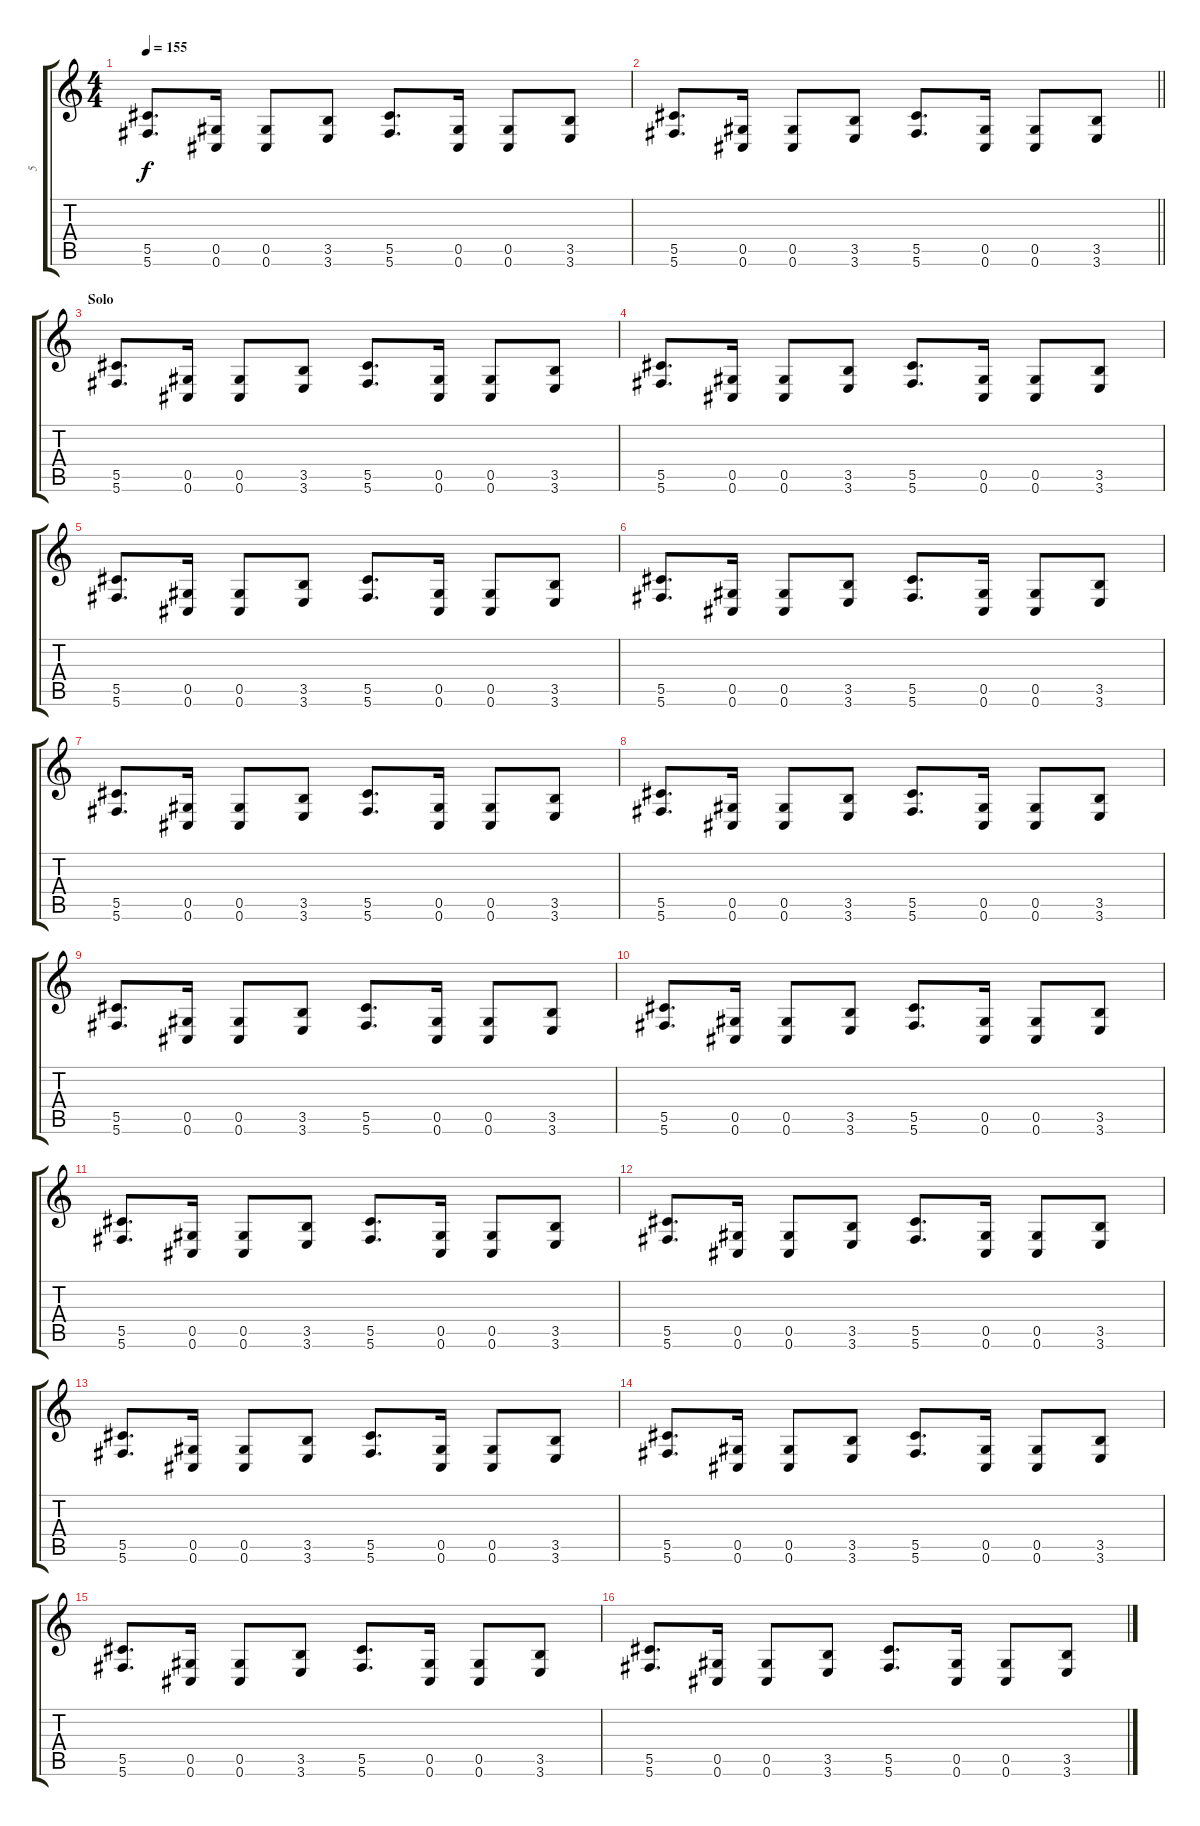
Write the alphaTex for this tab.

\track ("5" "5") {instrument overdrivenguitar}
\staff {score tabs}
\tuning (Eb4 Bb3 Gb3 Db3 Ab2 Db2) {hide}
\ts (4 4)
\tempo 155
\clef g2
\ks c
(5.5 5.6).8{d dy f} (0.5 0.6).16 (0.5 0.6).8 (3.5 3.6).8 (5.5 5.6).8{d} (0.5 0.6).16 (0.5 0.6).8 (3.5 3.6).8 |
\barLineRight lightlight
(5.5 5.6).8{d} (0.5 0.6).16 (0.5 0.6).8 (3.5 3.6).8 (5.5 5.6).8{d} (0.5 0.6).16 (0.5 0.6).8 (3.5 3.6).8 |
\section ("" "Solo")
(5.5 5.6).8{d} (0.5 0.6).16 (0.5 0.6).8 (3.5 3.6).8 (5.5 5.6).8{d} (0.5 0.6).16 (0.5 0.6).8 (3.5 3.6).8 |
(5.5 5.6).8{d} (0.5 0.6).16 (0.5 0.6).8 (3.5 3.6).8 (5.5 5.6).8{d} (0.5 0.6).16 (0.5 0.6).8 (3.5 3.6).8 |
(5.5 5.6).8{d} (0.5 0.6).16 (0.5 0.6).8 (3.5 3.6).8 (5.5 5.6).8{d} (0.5 0.6).16 (0.5 0.6).8 (3.5 3.6).8 |
(5.5 5.6).8{d} (0.5 0.6).16 (0.5 0.6).8 (3.5 3.6).8 (5.5 5.6).8{d} (0.5 0.6).16 (0.5 0.6).8 (3.5 3.6).8 |
(5.5 5.6).8{d} (0.5 0.6).16 (0.5 0.6).8 (3.5 3.6).8 (5.5 5.6).8{d} (0.5 0.6).16 (0.5 0.6).8 (3.5 3.6).8 |
(5.5 5.6).8{d} (0.5 0.6).16 (0.5 0.6).8 (3.5 3.6).8 (5.5 5.6).8{d} (0.5 0.6).16 (0.5 0.6).8 (3.5 3.6).8 |
(5.5 5.6).8{d} (0.5 0.6).16 (0.5 0.6).8 (3.5 3.6).8 (5.5 5.6).8{d} (0.5 0.6).16 (0.5 0.6).8 (3.5 3.6).8 |
(5.5 5.6).8{d} (0.5 0.6).16 (0.5 0.6).8 (3.5 3.6).8 (5.5 5.6).8{d} (0.5 0.6).16 (0.5 0.6).8 (3.5 3.6).8 |
(5.5 5.6).8{d} (0.5 0.6).16 (0.5 0.6).8 (3.5 3.6).8 (5.5 5.6).8{d} (0.5 0.6).16 (0.5 0.6).8 (3.5 3.6).8 |
(5.5 5.6).8{d} (0.5 0.6).16 (0.5 0.6).8 (3.5 3.6).8 (5.5 5.6).8{d} (0.5 0.6).16 (0.5 0.6).8 (3.5 3.6).8 |
(5.5 5.6).8{d} (0.5 0.6).16 (0.5 0.6).8 (3.5 3.6).8 (5.5 5.6).8{d} (0.5 0.6).16 (0.5 0.6).8 (3.5 3.6).8 |
(5.5 5.6).8{d} (0.5 0.6).16 (0.5 0.6).8 (3.5 3.6).8 (5.5 5.6).8{d} (0.5 0.6).16 (0.5 0.6).8 (3.5 3.6).8 |
(5.5 5.6).8{d} (0.5 0.6).16 (0.5 0.6).8 (3.5 3.6).8 (5.5 5.6).8{d} (0.5 0.6).16 (0.5 0.6).8 (3.5 3.6).8 |
(5.5 5.6).8{d} (0.5 0.6).16 (0.5 0.6).8 (3.5 3.6).8 (5.5 5.6).8{d} (0.5 0.6).16 (0.5 0.6).8 (3.5 3.6).8
